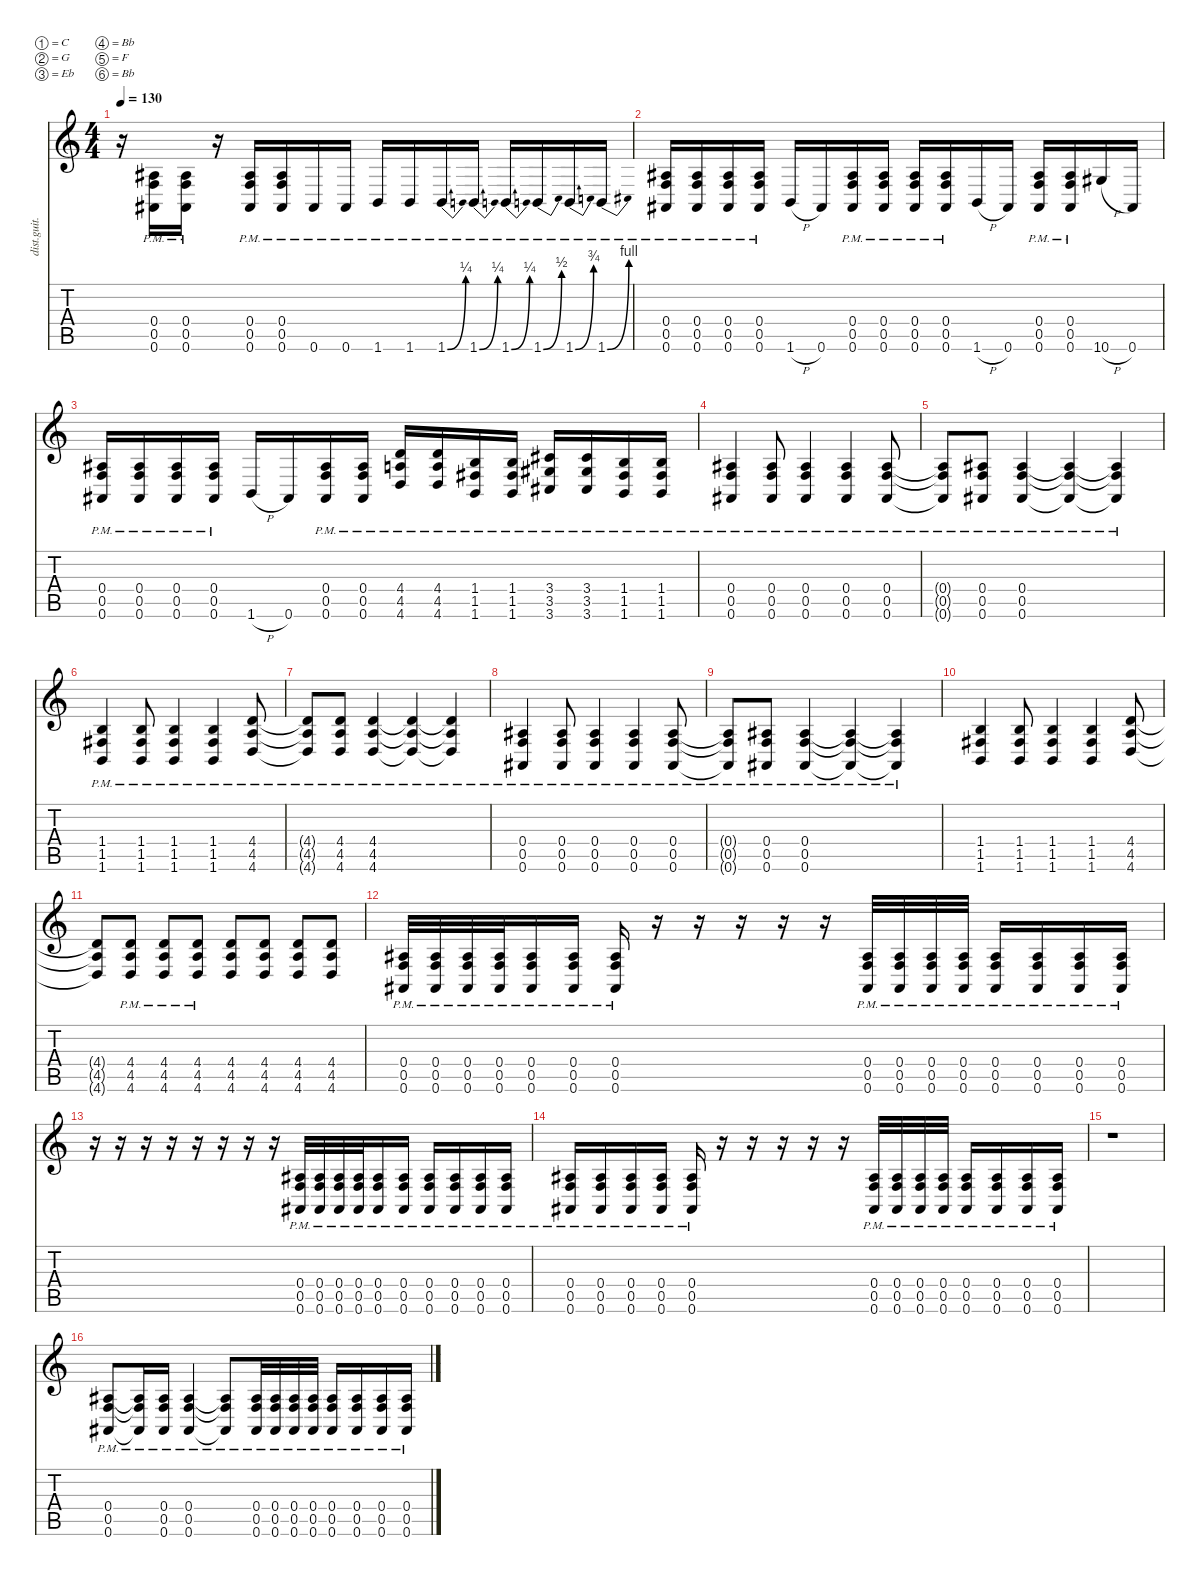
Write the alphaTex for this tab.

\defaultSystemsLayout 4
\hideDynamics
\bracketExtendMode nobrackets
\otherSystemsTrackNameOrientation horizontal
\track ("Distortion Guitar" "dist.guit.") {instrument distortionguitar}
\staff {score tabs}
\tuning (C4 G3 Eb3 Bb2 F2 Bb1)
\ts (4 4)
\tempo 130
\clef g2
\ks c
r.16{dy mf beam Down} (0.6{pm acc #} 0.5{pm} 0.4{pm acc #}).16{beam Up} (0.6{pm acc #} 0.5{pm} 0.4{pm acc #}).16{beam Up} r.16{beam Up} (0.6{pm acc #} 0.5{pm} 0.4{pm acc #}).16{beam Up} (0.6{pm acc #} 0.4{pm acc #} 0.5{pm}).16{beam Up} 0.6{pm acc #}.16{beam Up} 0.6{pm acc #}.16{beam Up} 1.6{pm}.16{beam Up} 1.6{pm}.16{beam Up} 1.6{be (bend 0 0 13.799999999999999 1) pm}.16{beam Up} 1.6{be (bend 0 0 13.799999999999999 1) pm}.16{beam Up} 1.6{be (bend 0 0 13.2 1) pm}.16{beam Up} 1.6{be (bend 0 0 15.6 2) pm}.16{beam Up} 1.6{be (bend 0 0 15 3) pm}.16{beam Up} 1.6{be (bend 0 0 15 4) pm}.16{beam Up} |
(0.6{pm acc #} 0.4{pm acc #} 0.5{pm}).16{beam Up} (0.6{pm acc #} 0.5{pm} 0.4{pm acc #}).16{beam Up} (0.6{pm acc #} 0.4{pm acc #} 0.5{pm}).16{beam Up} (0.6{pm acc #} 0.5{pm} 0.4{pm acc #}).16{beam Up} 1.6{h}.16{beam Up} 0.6{acc #}.16{beam Up} (0.6{pm acc #} 0.5{pm} 0.4{pm acc #}).16{beam Up} (0.6{pm acc #} 0.5{pm} 0.4{pm acc #}).16{beam Up} (0.6{pm acc #} 0.5{pm} 0.4{pm acc #}).16{beam Up} (0.6{pm acc #} 0.5{pm} 0.4{pm acc #}).16{beam Up} 1.6{h}.16{beam Up} 0.6{acc #}.16{beam Up} (0.6{pm acc #} 0.5{pm} 0.4{pm acc #}).16{beam Up} (0.4{pm acc #} 0.5{pm} 0.6{pm acc #}).16{beam Up} 10.6{h acc #}.16{beam Up} 0.6{acc #}.16{beam Up} |
(0.6{pm acc #} 0.5{pm} 0.4{pm acc #}).16{beam Up} (0.6{pm acc #} 0.5{pm} 0.4{pm acc #}).16{beam Up} (0.6{pm acc #} 0.5{pm} 0.4{pm acc #}).16{beam Up} (0.6{pm acc #} 0.5{pm} 0.4{pm acc #}).16{beam Up} 1.6{h}.16{beam Up} 0.6{acc #}.16{beam Up} (0.6{pm acc #} 0.5{pm} 0.4{pm acc #}).16{beam Up} (0.6{pm acc #} 0.4{pm acc #} 0.5{pm}).16{beam Up} (4.6{pm} 4.5{pm} 4.4{pm}).16{beam Up} (4.6{pm} 4.4{pm} 4.5{pm}).16{beam Up} (1.6{pm} 1.5{pm acc #} 1.4{pm}).16{beam Up} (1.6{pm} 1.4{pm} 1.5{pm acc #}).16{beam Up} (3.6{pm acc #} 3.5{pm acc #} 3.4{pm acc #}).16{beam Up} (3.6{pm acc #} 3.4{pm acc #} 3.5{pm acc #}).16{beam Up} (1.6{pm} 1.5{pm acc #} 1.4{pm}).16{beam Up} (1.6{pm} 1.4{pm} 1.5{pm acc #}).16{beam Up} |
(0.6{pm acc #} 0.5{pm} 0.4{pm acc #}).4{beam Up} (0.6{pm acc #} 0.5{pm} 0.4{pm acc #}).8{beam Up} (0.6{pm acc #} 0.4{pm acc #} 0.5{pm}).4{beam Up} (0.6{pm acc #} 0.5{pm} 0.4{pm acc #}).4{beam Up} (0.6{pm acc #} 0.4{pm acc #} 0.5{pm}).8{beam Up} |
(0.6{pm t acc #} 0.4{pm t acc #} 0.5{pm t}).8{beam Up} (0.6{pm acc #} 0.4{pm acc #} 0.5{pm}).8{beam Up} (0.6{pm acc #} 0.5{pm} 0.4{pm acc #}).4{beam Up} (0.6{pm t acc #} 0.5{pm t} 0.4{pm t acc #}).4{beam Up} (0.6{pm t acc #} 0.5{pm t} 0.4{pm t acc #}).4{beam Up} |
(1.6{pm} 1.5{pm acc #} 1.4{pm}).4{beam Up} (1.6{pm} 1.5{pm acc #} 1.4{pm}).8{beam Up} (1.6{pm} 1.4{pm} 1.5{pm acc #}).4{beam Up} (1.6{pm} 1.5{pm acc #} 1.4{pm}).4{beam Up} (4.6{pm} 4.4{pm} 4.5{pm}).8{beam Up} |
(4.6{pm t} 4.4{pm t} 4.5{pm t}).8{beam Up} (4.6{pm} 4.4{pm} 4.5{pm}).8{beam Up} (4.6{pm} 4.5{pm} 4.4{pm}).4{beam Up} (4.6{pm t} 4.5{pm t} 4.4{pm t}).4{beam Up} (4.6{pm t} 4.5{pm t} 4.4{pm t}).4{beam Up} |
(0.6{pm acc #} 0.5{pm} 0.4{pm acc #}).4{beam Up} (0.6{pm acc #} 0.5{pm} 0.4{pm acc #}).8{beam Up} (0.6{pm acc #} 0.4{pm acc #} 0.5{pm}).4{beam Up} (0.6{pm acc #} 0.5{pm} 0.4{pm acc #}).4{beam Up} (0.6{pm acc #} 0.4{pm acc #} 0.5{pm}).8{beam Up} |
(0.6{pm t acc #} 0.4{pm t acc #} 0.5{pm t}).8{beam Up} (0.6{pm acc #} 0.4{pm acc #} 0.5{pm}).8{beam Up} (0.6{pm acc #} 0.5{pm} 0.4{pm acc #}).4{beam Up} (0.6{pm t acc #} 0.5{pm t} 0.4{pm t acc #}).4{beam Up} (0.6{pm t acc #} 0.5{pm t} 0.4{pm t acc #}).4{beam Up} |
(1.6 1.5{acc #} 1.4).4{beam Up} (1.6 1.5{acc #} 1.4).8{beam Up} (1.6 1.4 1.5{acc #}).4{beam Up} (1.6 1.5{acc #} 1.4).4{beam Up} (4.6 4.4 4.5).8{beam Up} |
(4.6{t} 4.4{t} 4.5{t}).8{beam Up} (4.6{pm} 4.4{pm} 4.5{pm}).8{beam Up} (4.6{pm} 4.5{pm} 4.4{pm}).8{beam Up} (4.6{pm} 4.5{pm} 4.4{pm}).8{beam Up} (4.6 4.5 4.4).8{beam Up} (4.6 4.5 4.4).8{beam Up} (4.6 4.5 4.4).8{beam Up} (4.6 4.5 4.4).8{beam Up} |
(0.6{pm acc #} 0.5{pm} 0.4{pm acc #}).32{beam Up} (0.6{pm acc #} 0.4{pm acc #} 0.5{pm}).32{beam Up} (0.6{pm acc #} 0.5{pm} 0.4{pm acc #}).32{beam Up} (0.6{pm acc #} 0.4{pm acc #} 0.5{pm}).32{beam Up} (0.6{pm acc #} 0.5{pm} 0.4{pm acc #}).16{beam Up} (0.6{pm acc #} 0.4{pm acc #} 0.5{pm}).16{beam Up} (0.6{pm acc #} 0.5{pm} 0.4{pm acc #}).16{beam Up} r.16{beam Up} r.16{beam Up} r.16{beam Up} r.16{beam Up} r.16{beam Up} (0.6{pm acc #} 0.5{pm} 0.4{pm acc #}).32{beam Up} (0.6{pm acc #} 0.5{pm} 0.4{pm acc #}).32{beam Up} (0.6{pm acc #} 0.5{pm} 0.4{pm acc #}).32{beam Up} (0.6{pm acc #} 0.5{pm} 0.4{pm acc #}).32{beam Up} (0.6{pm acc #} 0.5{pm} 0.4{pm acc #}).16{beam Up} (0.6{pm acc #} 0.5{pm} 0.4{pm acc #}).16{beam Up} (0.6{pm acc #} 0.5{pm} 0.4{pm acc #}).16{beam Up} (0.6{pm acc #} 0.5{pm} 0.4{pm acc #}).16{beam Up} |
r.16{beam Down} r.16{beam Down} r.16{beam Down} r.16{beam Down} r.16{beam Down} r.16{beam Down} r.16{beam Down} r.16{beam Down} (0.6{pm acc #} 0.5{pm} 0.4{pm acc #}).32{beam Up} (0.6{pm acc #} 0.5{pm} 0.4{pm acc #}).32{beam Up} (0.6{pm acc #} 0.5{pm} 0.4{pm acc #}).32{beam Up} (0.6{pm acc #} 0.5{pm} 0.4{pm acc #}).32{beam Up} (0.6{pm acc #} 0.5{pm} 0.4{pm acc #}).16{beam Up} (0.6{pm acc #} 0.5{pm} 0.4{pm acc #}).16{beam Up} (0.6{pm acc #} 0.5{pm} 0.4{pm acc #}).16{beam Up} (0.6{pm acc #} 0.5{pm} 0.4{pm acc #}).16{beam Up} (0.6{pm acc #} 0.5{pm} 0.4{pm acc #}).16{beam Up} (0.6{pm acc #} 0.5{pm} 0.4{pm acc #}).16{beam Up} |
(0.6{pm acc #} 0.5{pm} 0.4{pm acc #}).16{beam Up} (0.6{pm acc #} 0.5{pm} 0.4{pm acc #}).16{beam Up} (0.6{pm acc #} 0.5{pm} 0.4{pm acc #}).16{beam Up} (0.6{pm acc #} 0.5{pm} 0.4{pm acc #}).16{beam Up} (0.6{pm acc #} 0.5{pm} 0.4{pm acc #}).16{beam Up} r.16{beam Up} r.16{beam Up} r.16{beam Up} r.16{beam Up} r.16{beam Up} (0.6{pm acc #} 0.5{pm} 0.4{pm acc #}).32{beam Up} (0.6{pm acc #} 0.5{pm} 0.4{pm acc #}).32{beam Up} (0.6{pm acc #} 0.5{pm} 0.4{pm acc #}).32{beam Up} (0.6{pm acc #} 0.5{pm} 0.4{pm acc #}).32{beam Up} (0.6{pm acc #} 0.5{pm} 0.4{pm acc #}).16{beam Up} (0.6{pm acc #} 0.5{pm} 0.4{pm acc #}).16{beam Up} (0.6{pm acc #} 0.5{pm} 0.4{pm acc #}).16{beam Up} (0.6{pm acc #} 0.5{pm} 0.4{pm acc #}).16{beam Up} |
r.1{beam Down} |
(0.6{pm acc #} 0.5{pm} 0.4{pm acc #}).8{beam Up} (0.6{pm t acc #} 0.5{pm t} 0.4{pm t acc #}).16{beam Up} (0.6{pm acc #} 0.5{pm} 0.4{pm acc #}).16{beam Up} (0.6{pm acc #} 0.5{pm} 0.4{pm acc #}).4{beam Up} (0.6{pm t acc #} 0.5{pm t} 0.4{pm t acc #}).8{beam Up} (0.6{pm acc #} 0.5{pm} 0.4{pm acc #}).32{beam Up} (0.6{pm acc #} 0.5{pm} 0.4{pm acc #}).32{beam Up} (0.6{pm acc #} 0.5{pm} 0.4{pm acc #}).32{beam Up} (0.6{pm acc #} 0.5{pm} 0.4{pm acc #}).32{beam Up} (0.6{pm acc #} 0.5{pm} 0.4{pm acc #}).16{beam Up} (0.6{pm acc #} 0.5{pm} 0.4{pm acc #}).16{beam Up} (0.6{pm acc #} 0.5{pm} 0.4{pm acc #}).16{beam Up} (0.6{pm acc #} 0.5{pm} 0.4{pm acc #}).16{beam Up}
